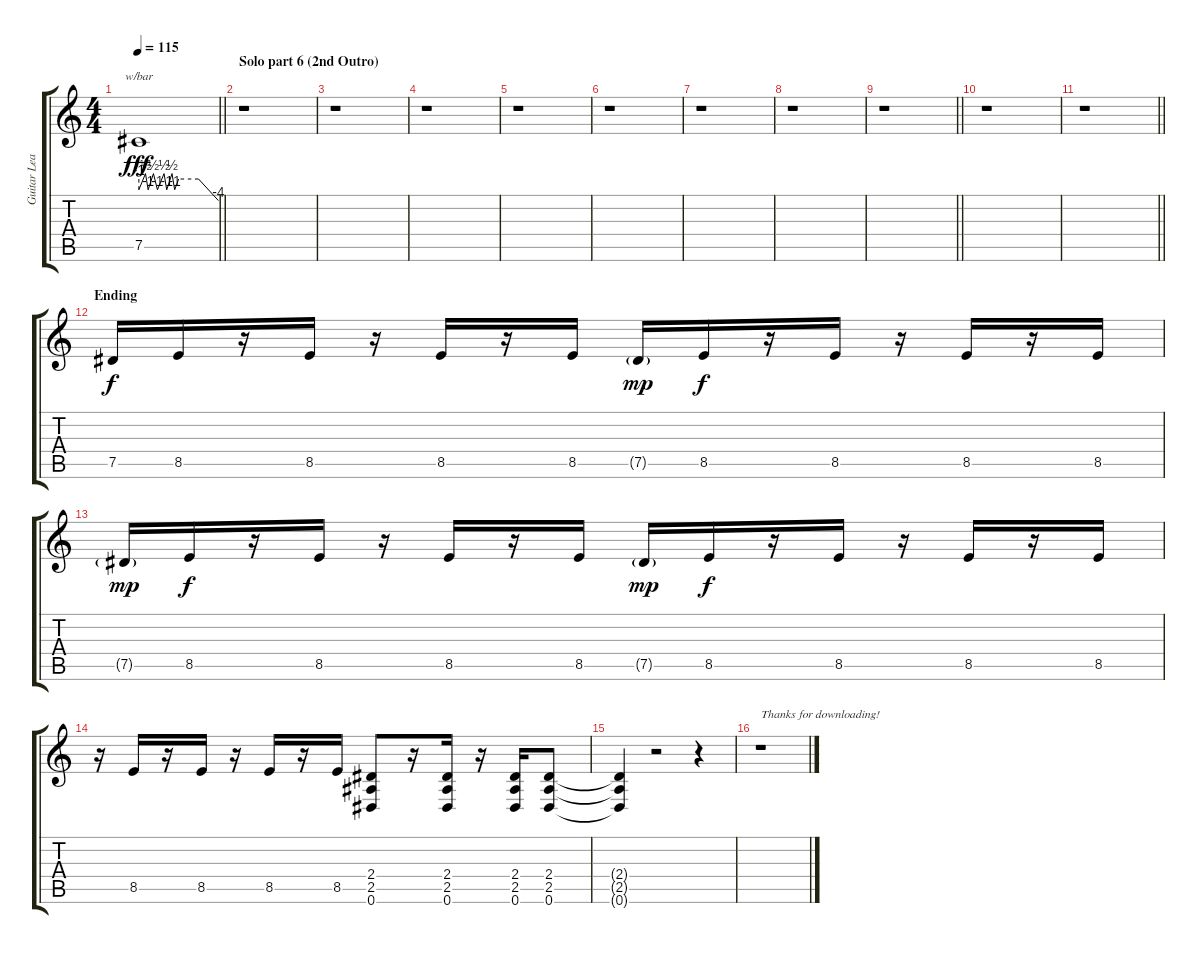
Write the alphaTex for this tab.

\track ("Guitar Lead Solo 2" "Guitar Lea") {instrument overdrivenguitar}
\staff {score tabs}
\tuning (Eb4 Bb3 Gb3 Db3 Ab2 Eb2) {hide}
\ts (4 4)
\tempo 115
\clef g2
\barLineRight lightlight
\ks c
7.5.1{tbe (custom default 0 -4 5 2 7 -4 11 2 14 -4 19 2 21 -4 25 2 27 -4 30 0 45 0 60 -16) dy fff} |
\section ("" "Solo part 6 (2nd Outro)")
r.1 |
r.1 |
r.1 |
r.1 |
r.1 |
r.1 |
r.1 |
\barLineRight lightlight
r.1 |
r.1 |
\barLineRight lightlight
r.1 |
\section ("" "Ending")
7.5.16{dy f balance 12} 8.5.16 r.16 8.5.16 r.16 8.5.16 r.16 8.5.16 7.5{g}.16{dy mp} 8.5.16{dy f} r.16 8.5.16 r.16 8.5.16 r.16 8.5.16 |
7.5{g}.16{dy mp} 8.5.16{dy f} r.16 8.5.16 r.16 8.5.16 r.16 8.5.16 7.5{g}.16{dy mp} 8.5.16{dy f} r.16 8.5.16 r.16 8.5.16 r.16 8.5.16 |
r.16 8.5.16 r.16 8.5.16 r.16 8.5.16 r.16 8.5.16 (2.4 2.5 0.6).8 r.16 (2.4 2.5 0.6).16 r.16 (2.4 2.5 0.6).16 (2.4 2.5 0.6).8 |
(2.4{t} 2.5{t} 0.6{t}).4 r.2 r.4 |
r.1{txt "Thanks for downloading!"}
